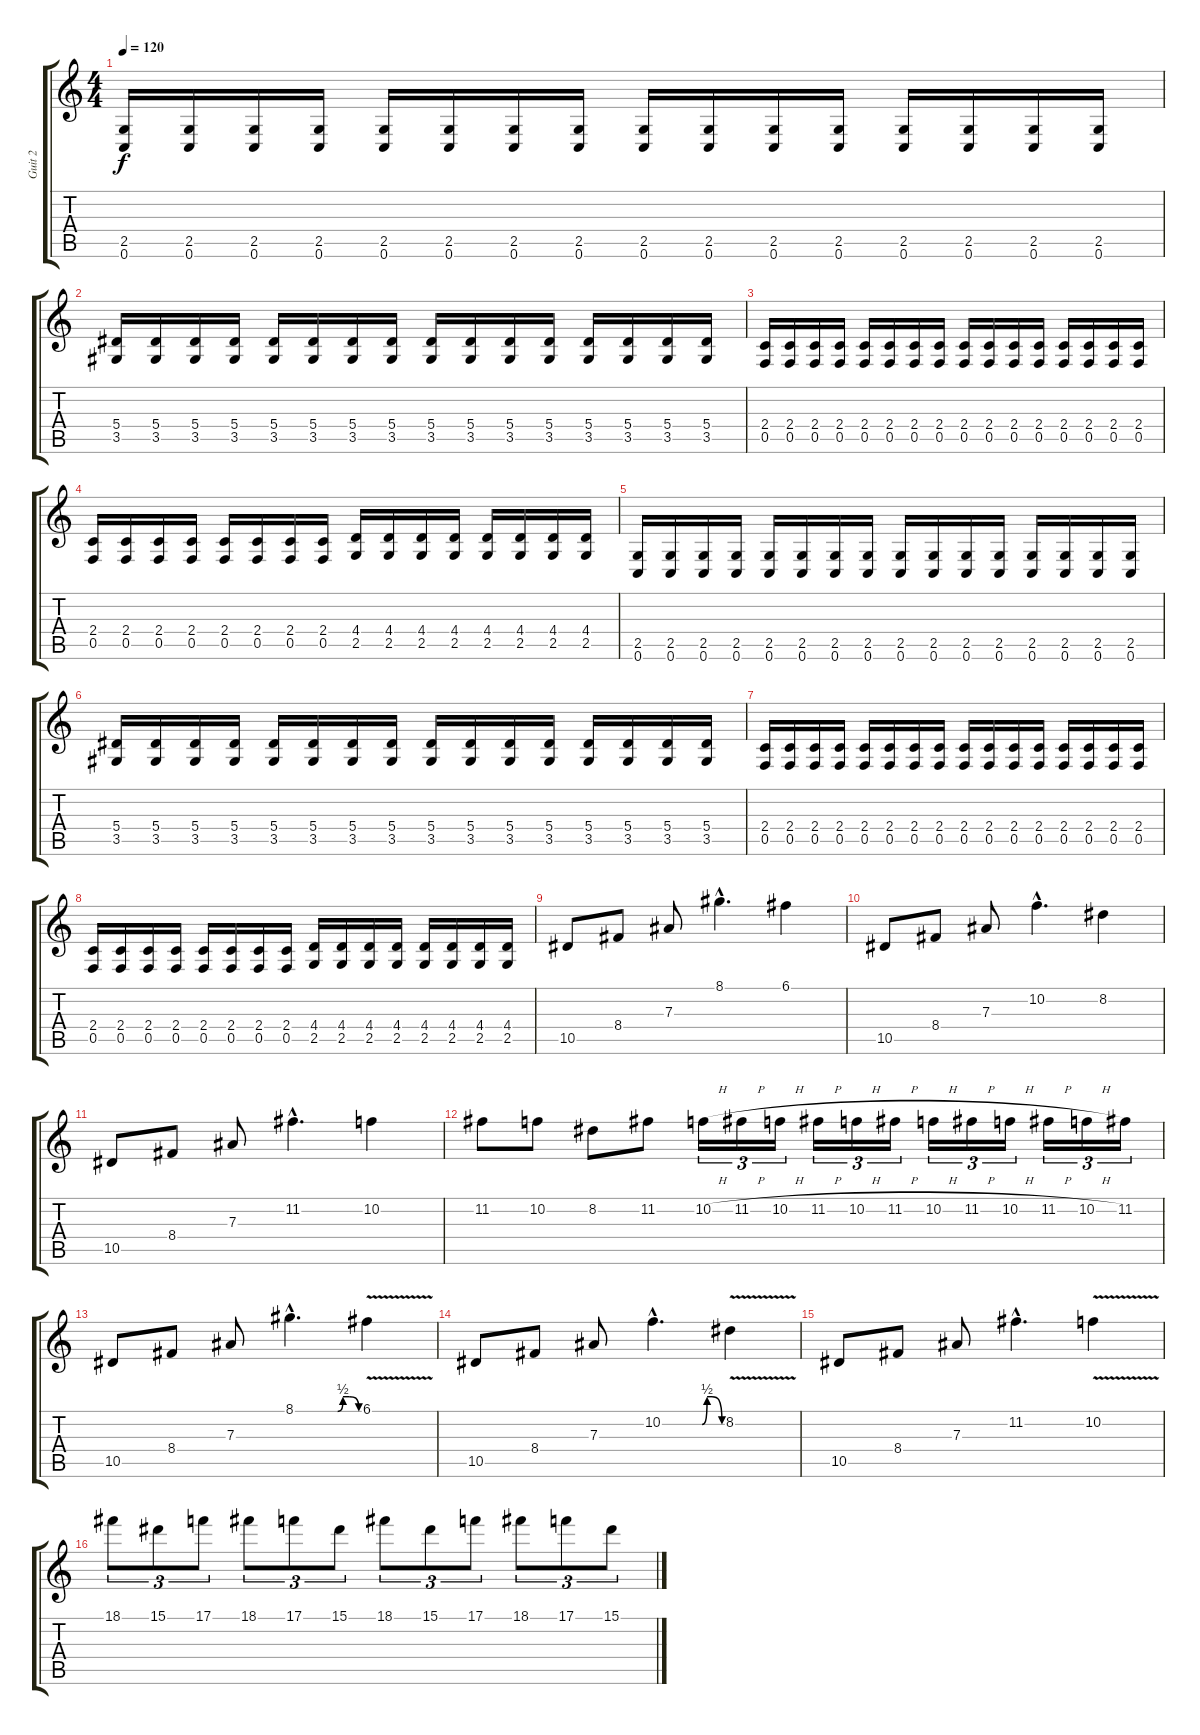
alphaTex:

\track ("Guit 2" "Guit 2") {instrument distortionguitar}
\staff {score tabs}
\tuning (C4 G3 Eb3 Bb2 F2 C2) {hide}
\ts (4 4)
\tempo 120
\clef g2
\ks c
(2.5 0.6).16{dy f} (2.5 0.6).16 (2.5 0.6).16 (2.5 0.6).16 (2.5 0.6).16 (2.5 0.6).16 (2.5 0.6).16 (2.5 0.6).16 (2.5 0.6).16 (2.5 0.6).16 (2.5 0.6).16 (2.5 0.6).16 (2.5 0.6).16 (2.5 0.6).16 (2.5 0.6).16 (2.5 0.6).16 |
(5.4 3.5).16 (5.4 3.5).16 (5.4 3.5).16 (5.4 3.5).16 (5.4 3.5).16 (5.4 3.5).16 (5.4 3.5).16 (5.4 3.5).16 (5.4 3.5).16 (5.4 3.5).16 (5.4 3.5).16 (5.4 3.5).16 (5.4 3.5).16 (5.4 3.5).16 (5.4 3.5).16 (5.4 3.5).16 |
(2.4 0.5).16 (2.4 0.5).16 (2.4 0.5).16 (2.4 0.5).16 (2.4 0.5).16 (2.4 0.5).16 (2.4 0.5).16 (2.4 0.5).16 (2.4 0.5).16 (2.4 0.5).16 (2.4 0.5).16 (2.4 0.5).16 (2.4 0.5).16 (2.4 0.5).16 (2.4 0.5).16 (2.4 0.5).16 |
(2.4 0.5).16 (2.4 0.5).16 (2.4 0.5).16 (2.4 0.5).16 (2.4 0.5).16 (2.4 0.5).16 (2.4 0.5).16 (2.4 0.5).16 (4.4 2.5).16 (4.4 2.5).16 (4.4 2.5).16 (4.4 2.5).16 (4.4 2.5).16 (4.4 2.5).16 (4.4 2.5).16 (4.4 2.5).16 |
(2.5 0.6).16 (2.5 0.6).16 (2.5 0.6).16 (2.5 0.6).16 (2.5 0.6).16 (2.5 0.6).16 (2.5 0.6).16 (2.5 0.6).16 (2.5 0.6).16 (2.5 0.6).16 (2.5 0.6).16 (2.5 0.6).16 (2.5 0.6).16 (2.5 0.6).16 (2.5 0.6).16 (2.5 0.6).16 |
(5.4 3.5).16 (5.4 3.5).16 (5.4 3.5).16 (5.4 3.5).16 (5.4 3.5).16 (5.4 3.5).16 (5.4 3.5).16 (5.4 3.5).16 (5.4 3.5).16 (5.4 3.5).16 (5.4 3.5).16 (5.4 3.5).16 (5.4 3.5).16 (5.4 3.5).16 (5.4 3.5).16 (5.4 3.5).16 |
(2.4 0.5).16 (2.4 0.5).16 (2.4 0.5).16 (2.4 0.5).16 (2.4 0.5).16 (2.4 0.5).16 (2.4 0.5).16 (2.4 0.5).16 (2.4 0.5).16 (2.4 0.5).16 (2.4 0.5).16 (2.4 0.5).16 (2.4 0.5).16 (2.4 0.5).16 (2.4 0.5).16 (2.4 0.5).16 |
(2.4 0.5).16 (2.4 0.5).16 (2.4 0.5).16 (2.4 0.5).16 (2.4 0.5).16 (2.4 0.5).16 (2.4 0.5).16 (2.4 0.5).16 (4.4 2.5).16 (4.4 2.5).16 (4.4 2.5).16 (4.4 2.5).16 (4.4 2.5).16 (4.4 2.5).16 (4.4 2.5).16 (4.4 2.5).16 |
10.5.8 8.4.8 7.3.8 8.1{hac}.4{d} 6.1.4 |
10.5.8 8.4.8 7.3.8 10.2{hac}.4{d} 8.2.4 |
10.5.8 8.4.8 7.3.8 11.2{hac}.4{d} 10.2.4 |
11.2.8 10.2.8 8.2.8 11.2.8 10.2{h}.16{tu (3 2)} 11.2{h}.16{tu (3 2)} 10.2{h}.16{tu (3 2)} 11.2{h}.16{tu (3 2)} 10.2{h}.16{tu (3 2)} 11.2{h}.16{tu (3 2)} 10.2{h}.16{tu (3 2)} 11.2{h}.16{tu (3 2)} 10.2{h}.16{tu (3 2)} 11.2{h}.16{tu (3 2)} 10.2{h}.16{tu (3 2)} 11.2.16{tu (3 2)} |
10.5.8 8.4.8 7.3.8 8.1{be (custom 0 0 40 0 45 2 51 2 60 0) hac}.4{d} 6.1{v}.4 |
10.5.8 8.4.8 7.3.8 10.2{be (custom 0 0 15 0 30 0 40 0 45 2 50 2 60 0) hac}.4{d} 8.2{v}.4 |
10.5.8 8.4.8 7.3.8 11.2{hac}.4{d} 10.2{v}.4 |
18.1.8{tu (3 2)} 15.1.8{tu (3 2)} 17.1.8{tu (3 2)} 18.1.8{tu (3 2)} 17.1.8{tu (3 2)} 15.1.8{tu (3 2)} 18.1.8{tu (3 2)} 15.1.8{tu (3 2)} 17.1.8{tu (3 2)} 18.1.8{tu (3 2)} 17.1.8{tu (3 2)} 15.1{sl}.8{tu (3 2)}
